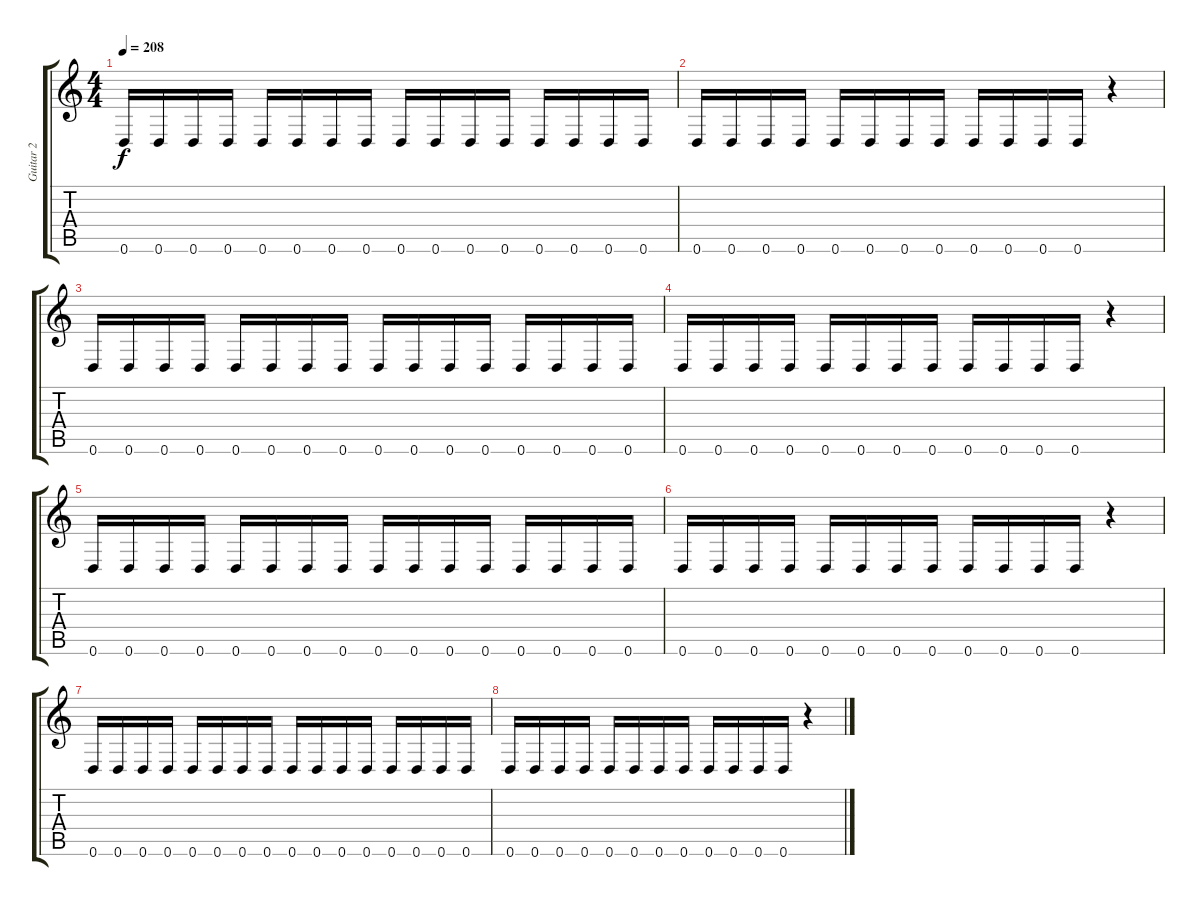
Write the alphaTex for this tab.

\track ("Guitar 2" "Guitar 2") {instrument distortionguitar}
\staff {score tabs}
\tuning (D4 A3 F3 C3 G2 D2) {hide}
\ts (4 4)
\tempo 208
\clef g2
\ks c
0.6.16{dy f} 0.6.16 0.6.16 0.6.16 0.6.16 0.6.16 0.6.16 0.6.16 0.6.16 0.6.16 0.6.16 0.6.16 0.6.16 0.6.16 0.6.16 0.6.16 |
0.6.16 0.6.16 0.6.16 0.6.16 0.6.16 0.6.16 0.6.16 0.6.16 0.6.16 0.6.16 0.6.16 0.6.16 r.4 |
0.6.16 0.6.16 0.6.16 0.6.16 0.6.16 0.6.16 0.6.16 0.6.16 0.6.16 0.6.16 0.6.16 0.6.16 0.6.16 0.6.16 0.6.16 0.6.16 |
0.6.16 0.6.16 0.6.16 0.6.16 0.6.16 0.6.16 0.6.16 0.6.16 0.6.16 0.6.16 0.6.16 0.6.16 r.4 |
0.6.16 0.6.16 0.6.16 0.6.16 0.6.16 0.6.16 0.6.16 0.6.16 0.6.16 0.6.16 0.6.16 0.6.16 0.6.16 0.6.16 0.6.16 0.6.16 |
0.6.16 0.6.16 0.6.16 0.6.16 0.6.16 0.6.16 0.6.16 0.6.16 0.6.16 0.6.16 0.6.16 0.6.16 r.4 |
0.6.16 0.6.16 0.6.16 0.6.16 0.6.16 0.6.16 0.6.16 0.6.16 0.6.16 0.6.16 0.6.16 0.6.16 0.6.16 0.6.16 0.6.16 0.6.16 |
0.6.16 0.6.16 0.6.16 0.6.16 0.6.16 0.6.16 0.6.16 0.6.16 0.6.16 0.6.16 0.6.16 0.6.16 r.4
